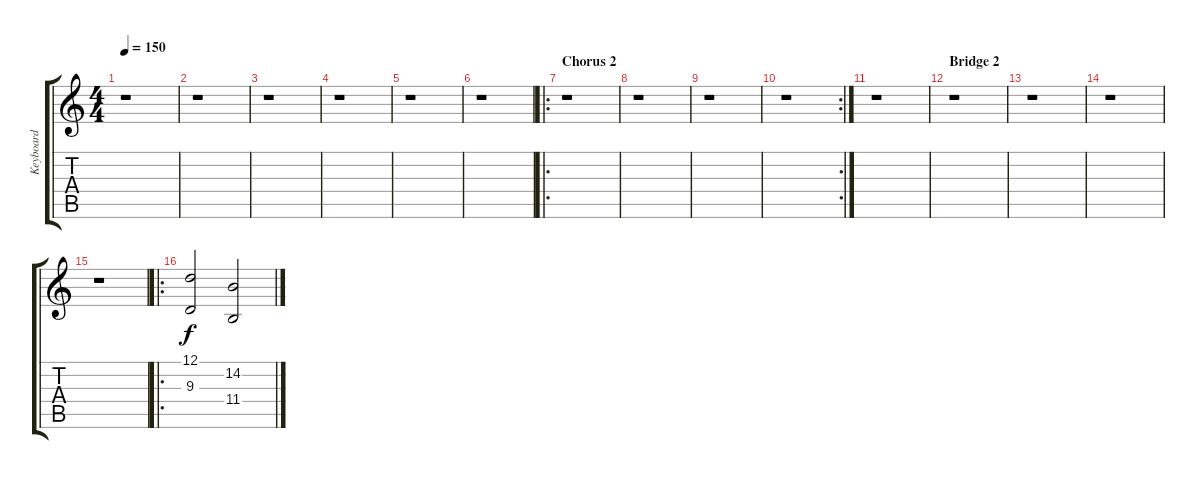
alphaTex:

\track ("Keyboard" "Keyboard") {instrument dulcimer}
\staff {score tabs}
\tuning (D4 A3 F3 C3 G2 D2) {hide}
\ts (4 4)
\tempo 150
\clef g2
\ks c
r.1{dy f} |
r.1 |
r.1 |
r.1 |
r.1 |
r.1 |
\ro
\section ("" "Chorus 2")
r.1 |
r.1 |
r.1 |
\rc 2
r.1 |
r.1 |
\section ("" "Bridge 2")
r.1 |
r.1 |
r.1 |
r.1 |
\ro
(12.1 9.3).2{volume 16 balance 8 instrument orchestrahit} (14.2 11.4).2
